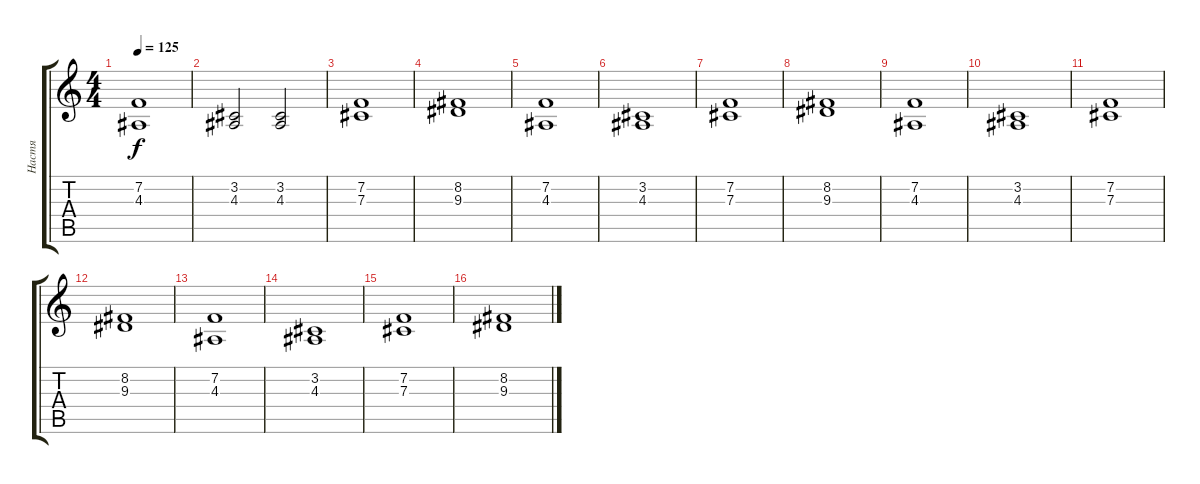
\track ("Настя" "Настя") {instrument stringensemble1}
\staff {score tabs}
\tuning (Eb4 Bb3 Gb3 Db3 Ab2 Eb2) {hide}
\ts (4 4)
\tempo 125
\clef g2
\ks c
(7.2 4.3).1{dy f} |
(3.2 4.3).2 (3.2 4.3).2 |
(7.2 7.3).1 |
(8.2 9.3).1 |
(7.2 4.3).1 |
(3.2 4.3).1 |
(7.2 7.3).1 |
(8.2 9.3).1 |
(7.2 4.3).1 |
(3.2 4.3).1 |
(7.2 7.3).1 |
(8.2 9.3).1 |
(7.2 4.3).1 |
(3.2 4.3).1 |
(7.2 7.3).1 |
(8.2 9.3).1
